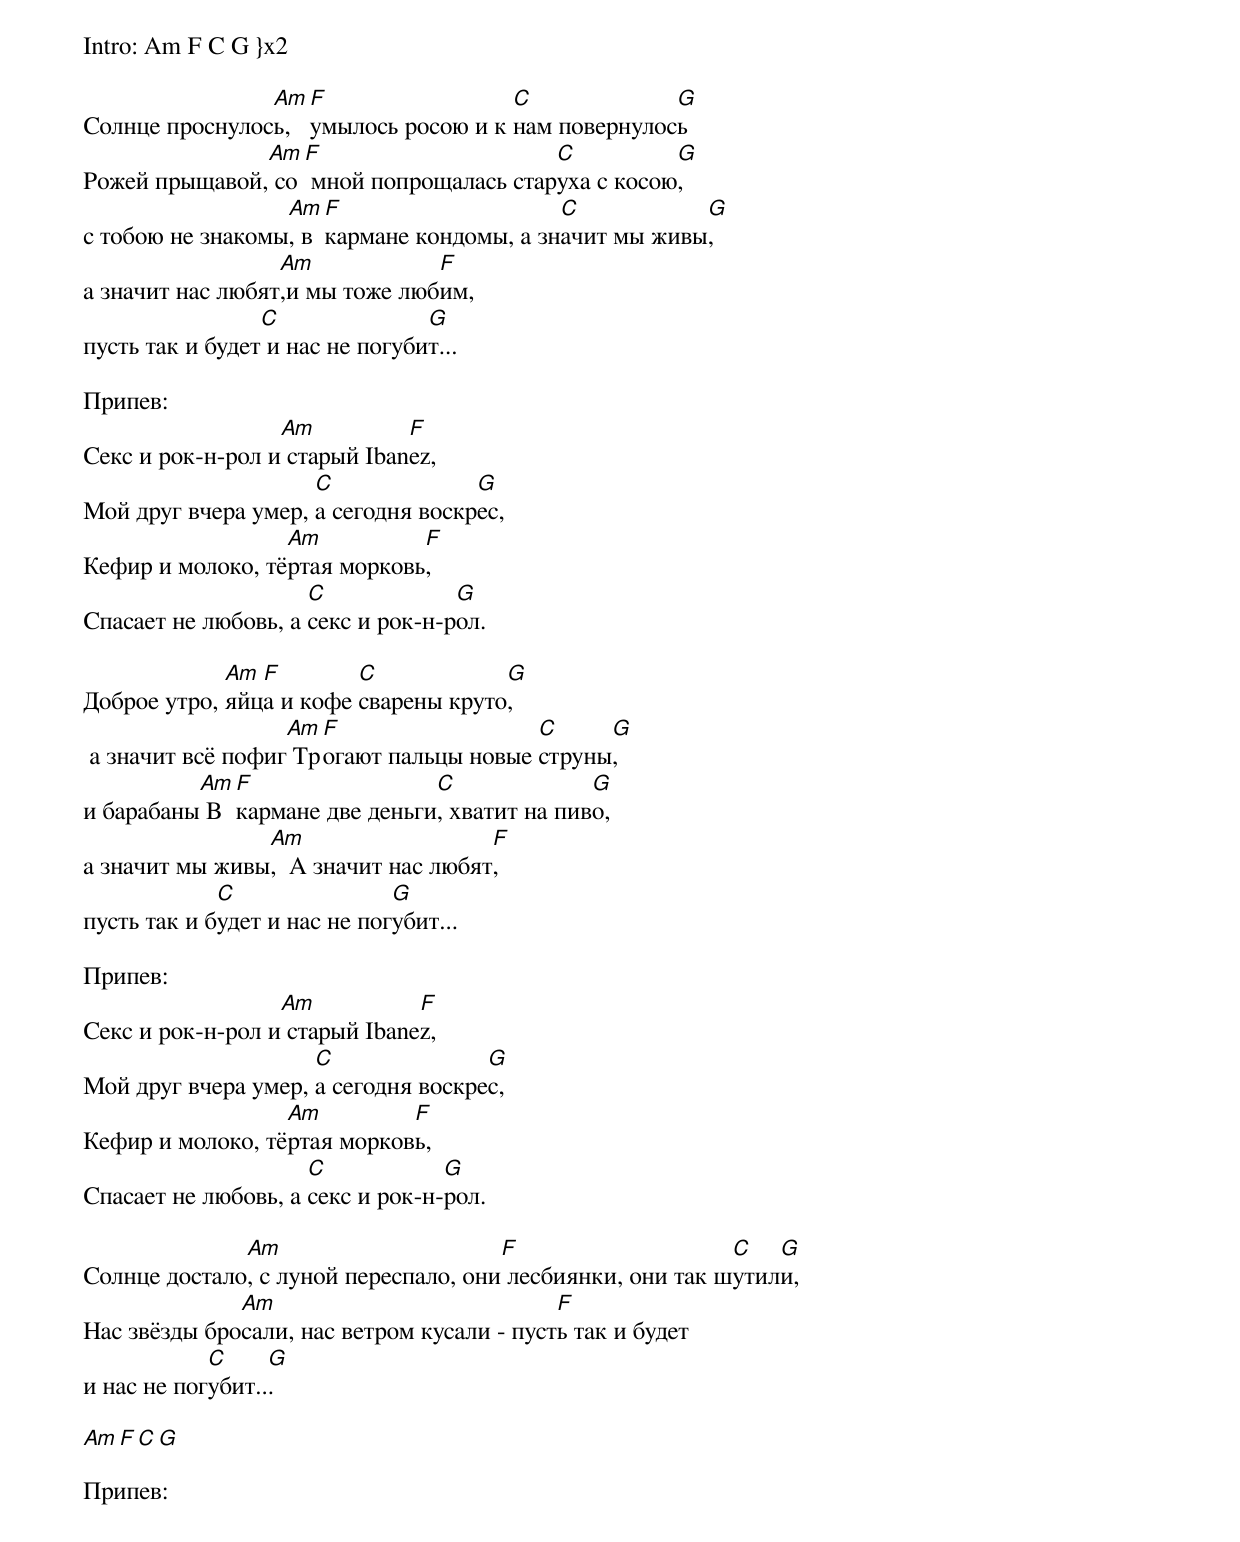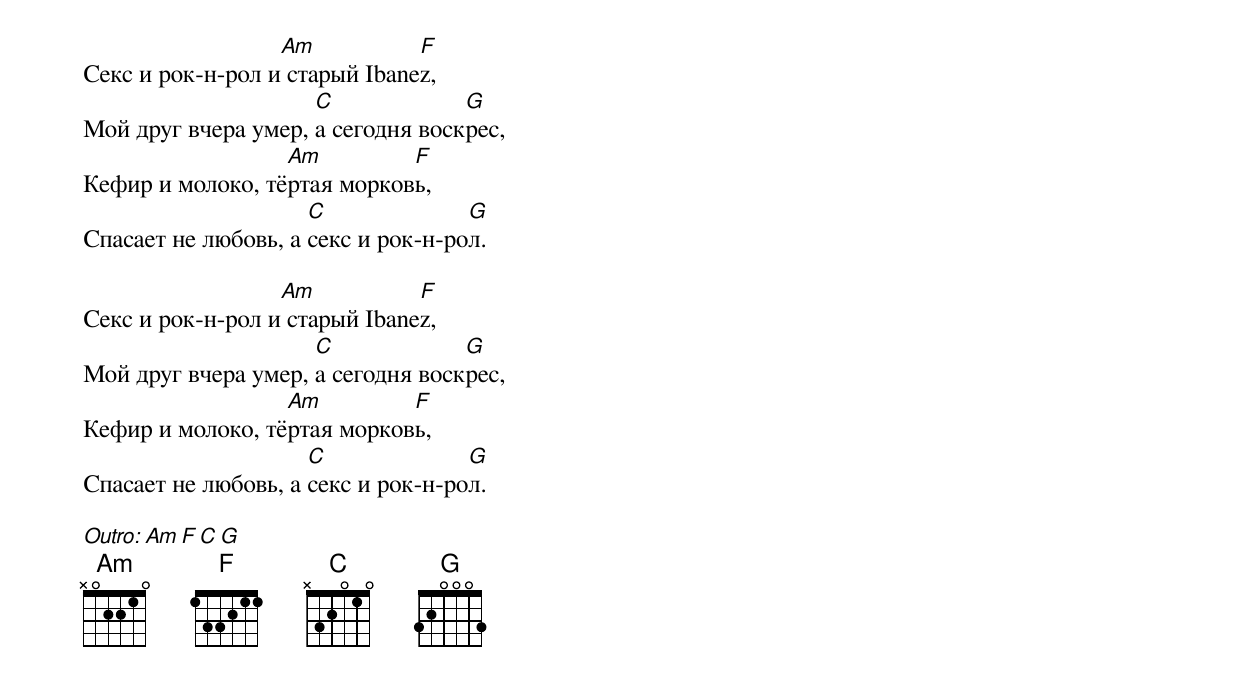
Intro: Am F C G }x2

                Am F                 C             G
Солнце проснулось, умылось росою и к нам повернулось
               Am F                     C          G
Рожей прыщавой, со мной попрощалась старуха с косою,
                  Am  F                    C           G
с тобою не знакомы, в кармане кондомы, а значит мы живы,
                  Am            F
а значит нас любят,и мы тоже любим,
                 C               G
пусть так и будет и нас не погубит...

Припев:
                  Am          F
Секс и рок-н-рол и старый Ibanez,
                     C              G
Мой друг вчера умер, а сегодня воскрес,
                  Am          F
Кефир и молоко, тёртая морковь,
                     C             G
Спасает не любовь, а секс и рок-н-рол.

             Am F        C            G
Доброе утро, яйца и кофе сварены круто,
                   Am F                  C     G
 а значит всё пофиг Трогают пальцы новые струны,
          Am F                 C              G
и барабаны В кармане две деньги, хватит на пиво,
                Am                   F
а значит мы живы,  А значит нас любят,
             C                G
пусть так и будет и нас не погубит...

Припев:
                  Am           F
Секс и рок-н-рол и старый Ibanez,
                     C               G
Мой друг вчера умер, а сегодня воскрес,
                  Am         F
Кефир и молоко, тёртая морковь,
                     C            G
Спасает не любовь, а секс и рок-н-рол.

              Am                      F                    C   G
Солнце достало, с луной переспало, они лесбиянки, они так шутили,
              Am                            F
Нас звёзды бросали, нас ветром кусали - пусть так и будет
            C     G
и нас не погубит...

Am F C G

Припев:
                  Am           F
Секс и рок-н-рол и старый Ibanez,
                     C             G
Мой друг вчера умер, а сегодня воскрес,
                  Am         F
Кефир и молоко, тёртая морковь,
                     C              G
Спасает не любовь, а секс и рок-н-рол.

                  Am           F
Секс и рок-н-рол и старый Ibanez,
                     C             G
Мой друг вчера умер, а сегодня воскрес,
                  Am         F
Кефир и молоко, тёртая морковь,
                     C              G
Спасает не любовь, а секс и рок-н-рол.

Outro: Am F C G
